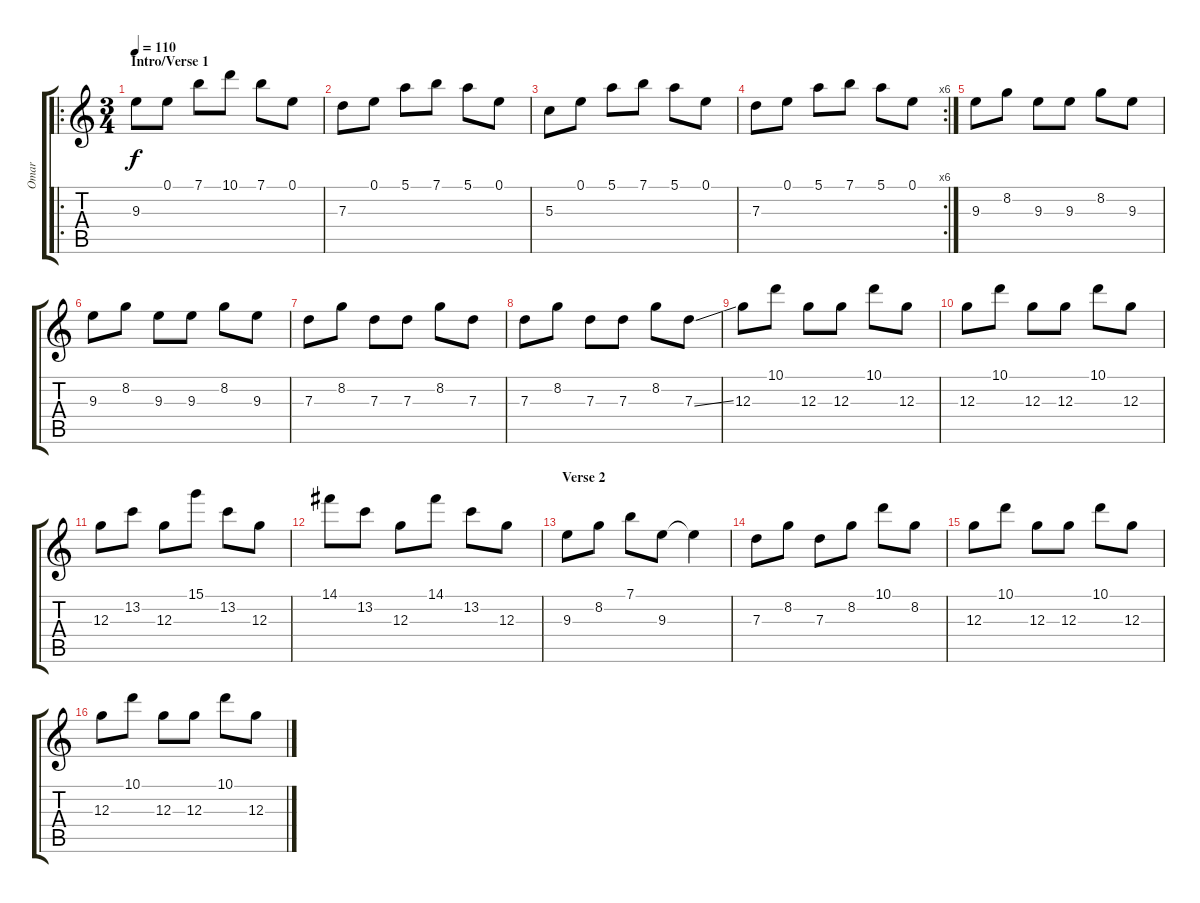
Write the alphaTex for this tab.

\track ("Omar" "Omar") {instrument electricguitarclean}
\staff {score tabs}
\tuning (E4 B3 G3 D3 A2 E2) {hide}
\ro
\ts (3 4)
\section ("" "Intro/Verse 1")
\tempo 110
\clef g2
\ks c
9.3.8{dy f instrument electricguitarclean} 0.1.8 7.1.8 10.1.8 7.1.8 0.1.8 |
7.3.8 0.1.8 5.1.8 7.1.8 5.1.8 0.1.8 |
5.3.8 0.1.8 5.1.8 7.1.8 5.1.8 0.1.8 |
\rc 6
7.3.8 0.1.8 5.1.8 7.1.8 5.1.8 0.1.8 |
9.3.8 8.2.8 9.3.8 9.3.8 8.2.8 9.3.8 |
9.3.8 8.2.8 9.3.8 9.3.8 8.2.8 9.3.8 |
7.3.8 8.2.8 7.3.8 7.3.8 8.2.8 7.3.8 |
7.3.8 8.2.8 7.3.8 7.3.8 8.2.8 7.3{ss}.8 |
12.3.8 10.1.8 12.3.8 12.3.8 10.1.8 12.3.8 |
12.3.8 10.1.8 12.3.8 12.3.8 10.1.8 12.3.8 |
12.3.8 13.2.8 12.3.8 15.1.8 13.2.8 12.3.8 |
14.1.8 13.2.8 12.3.8 14.1.8 13.2.8 12.3.8 |
\section ("" "Verse 2")
9.3.8 8.2.8 7.1.8 9.3.8 9.3{t}.4 |
7.3.8 8.2.8 7.3.8 8.2.8 10.1.8 8.2.8 |
12.3.8 10.1.8 12.3.8 12.3.8 10.1.8 12.3.8 |
12.3.8 10.1.8 12.3.8 12.3.8 10.1.8 12.3.8
